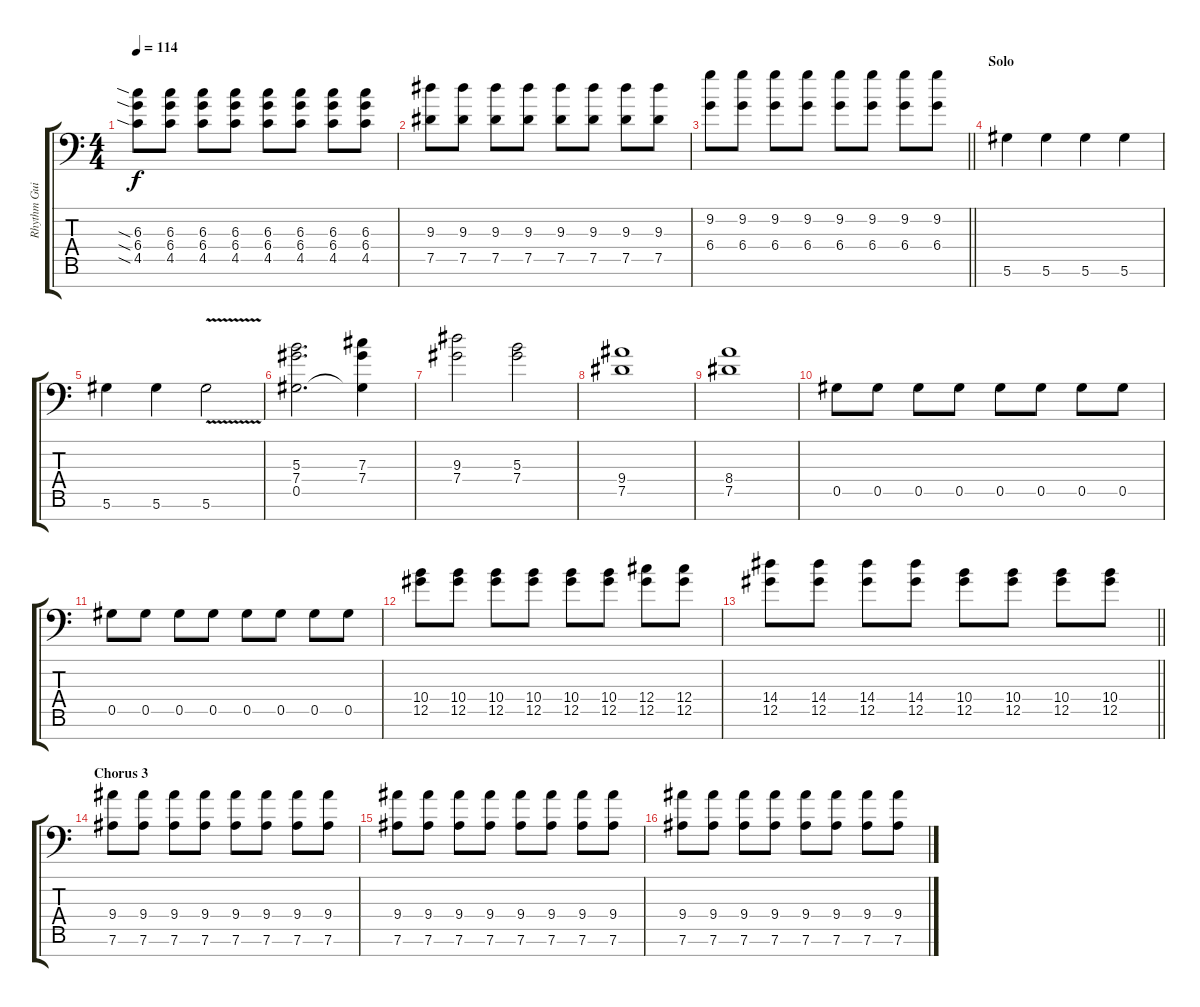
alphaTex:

\track ("Rhythm Guitar" "Rhythm Gui") {instrument electricguitarjazz}
\staff {score tabs}
\tuning (Eb4 Bb3 Gb3 Db3 Ab2 Eb2 Bb1) {hide}
\ts (4 4)
\tempo 114
\clef f4
\ks c
(6.3{sia} 6.4{sia} 4.5{sia}).8{dy f} (6.3 6.4 4.5).8 (6.3 6.4 4.5).8 (6.3 6.4 4.5).8 (6.3 6.4 4.5).8 (6.3 6.4 4.5).8 (6.3 6.4 4.5).8 (6.3 6.4 4.5).8 |
(9.3 7.5).8 (9.3 7.5).8 (9.3 7.5).8 (9.3 7.5).8 (9.3 7.5).8 (9.3 7.5).8 (9.3 7.5).8 (9.3 7.5).8 |
\barLineRight lightlight
(9.2 6.4).8 (9.2 6.4).8 (9.2 6.4).8 (9.2 6.4).8 (9.2 6.4).8 (9.2 6.4).8 (9.2 6.4).8 (9.2 6.4).8 |
\section ("" "Solo")
5.6.4 5.6.4 5.6.4 5.6.4 |
5.6.4 5.6.4 5.6{v}.2 |
(5.3 7.4 0.5).2{d} (7.3 7.4 0.5{t}).4 |
(9.3 7.4).2 (5.3 7.4).2 |
(9.4 7.5).1 |
(8.4 7.5).1 |
0.5.8 0.5.8 0.5.8 0.5.8 0.5.8 0.5.8 0.5.8 0.5.8 |
0.5.8 0.5.8 0.5.8 0.5.8 0.5.8 0.5.8 0.5.8 0.5.8 |
(10.4 12.5).8 (10.4 12.5).8 (10.4 12.5).8 (10.4 12.5).8 (10.4 12.5).8 (10.4 12.5).8 (12.4 12.5).8 (12.4 12.5).8 |
\barLineRight lightlight
(14.4 12.5).8 (14.4 12.5).8 (14.4 12.5).8 (14.4 12.5).8 (10.4 12.5).8 (10.4 12.5).8 (10.4 12.5).8 (10.4 12.5).8 |
\section ("" "Chorus 3")
(9.4 7.6).8 (9.4 7.6).8 (9.4 7.6).8 (9.4 7.6).8 (9.4 7.6).8 (9.4 7.6).8 (9.4 7.6).8 (9.4 7.6).8 |
(9.4 7.6).8 (9.4 7.6).8 (9.4 7.6).8 (9.4 7.6).8 (9.4 7.6).8 (9.4 7.6).8 (9.4 7.6).8 (9.4 7.6).8 |
(9.4 7.6).8 (9.4 7.6).8 (9.4 7.6).8 (9.4 7.6).8 (9.4 7.6).8 (9.4 7.6).8 (9.4 7.6).8 (9.4 7.6).8
